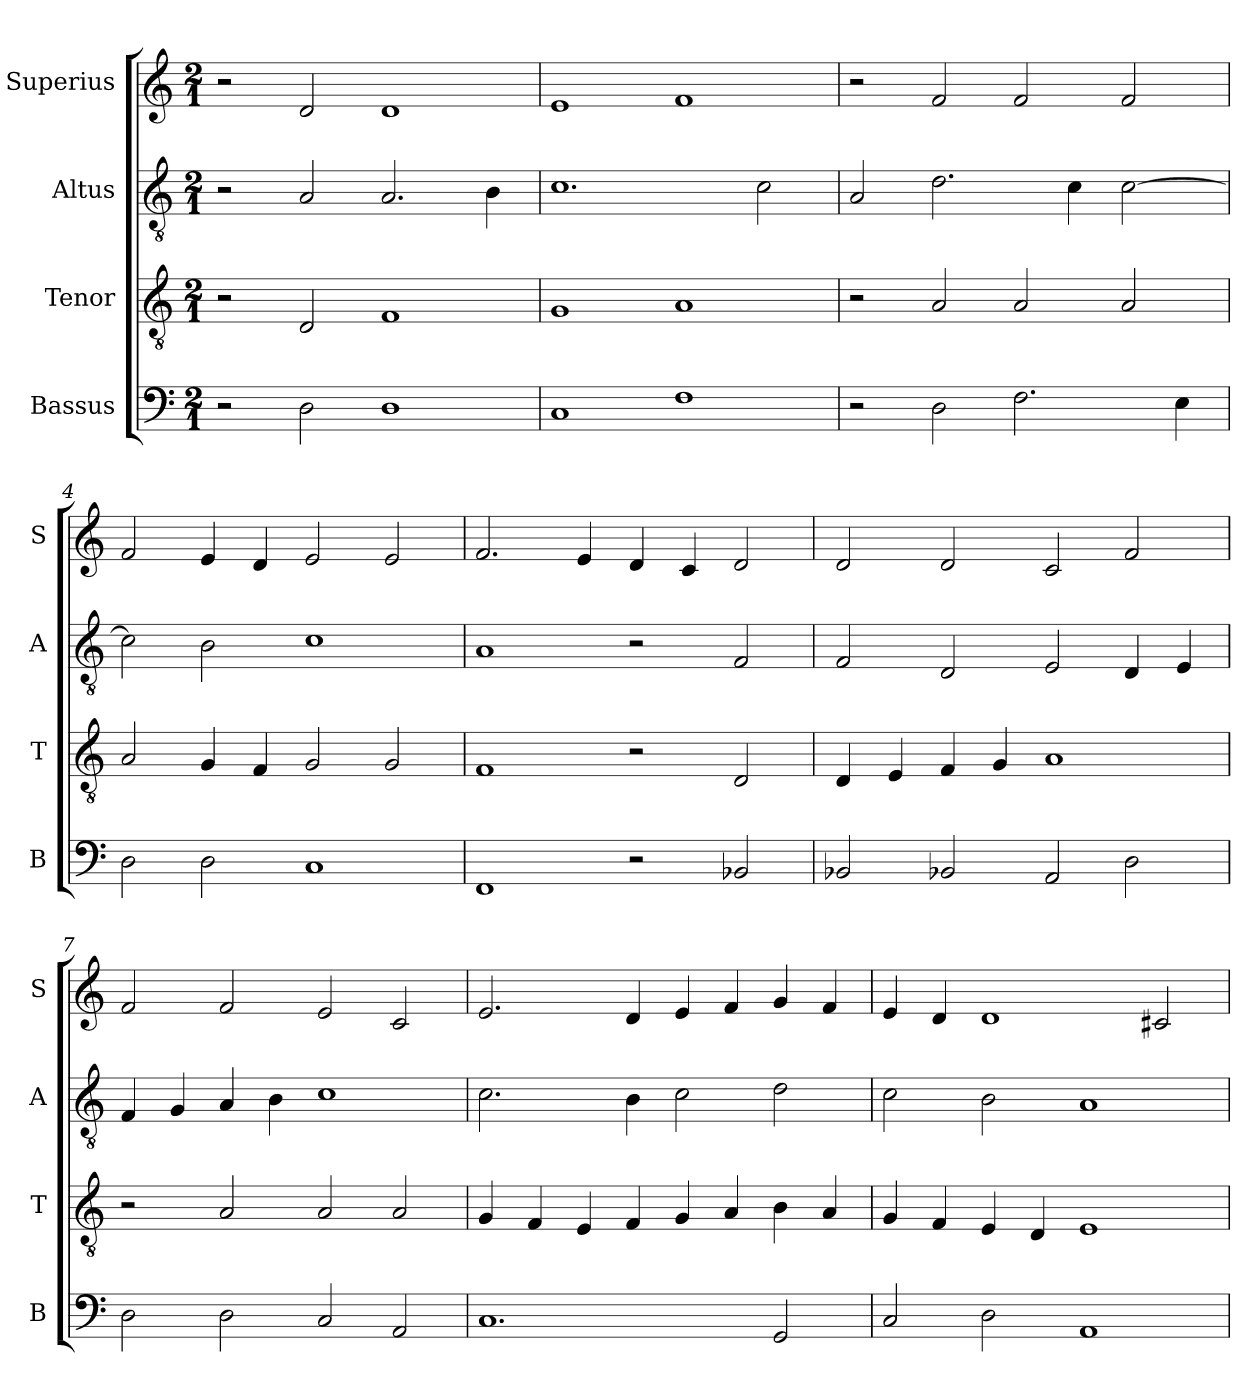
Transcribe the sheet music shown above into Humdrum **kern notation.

**kern	**kern	**kern	**kern
*part4	*part3	*part2	*part1
*staff4	*staff3	*staff2	*staff1
*I"Bassus	*I"Tenor	*I"Altus	*I"Superius
*I'B	*I'T	*I'A	*I'S
*clefF4	*clefGv2	*clefGv2	*clefG2
*k[]	*k[]	*k[]	*k[]
*C:	*C:	*C:	*C:
*M2/1	*M2/1	*M2/1	*M2/1
=1	=1	=1	=1
2r	2r	2r	2r
2D	2D	2A	2d
1D	1F	2.A	1d
.	.	4B	.
=2	=2	=2	=2
1C	1G	1.c	1e
1F	1A	.	1f
.	.	2c	.
=3	=3	=3	=3
2r	2r	2A	2r
2D	2A	2.d	2f
2.F	2A	.	2f
.	.	4c	.
.	2A	[2c	2f
4E	.	.	.
=4	=4	=4	=4
2D	2A	2c]	2f
2D	4G	2B	4e
.	4F	.	4d
1C	2G	1c	2e
.	2G	.	2e
=5	=5	=5	=5
1FF	1F	1A	2.f
.	.	.	4e
2r	2r	2r	4d
.	.	.	4c
2BB-X	2D	2F	2d
=6	=6	=6	=6
2BB-X	4D	2F	2d
.	4E	.	.
2BB-X	4F	2D	2d
.	4G	.	.
2AA	1A	2E	2c
2D	.	4D	2f
.	.	4E	.
=7	=7	=7	=7
2D	2r	4F	2f
.	.	4G	.
2D	2A	4A	2f
.	.	4B	.
2C	2A	1c	2e
2AA	2A	.	2c
=8	=8	=8	=8
1.C	4G	2.c	2.e
.	4F	.	.
.	4E	.	.
.	4F	4B	4d
.	4G	2c	4e
.	4A	.	4f
2GG	4B	2d	4g
.	4A	.	4f
=9	=9	=9	=9
2C	4G	2c	4e
.	4F	.	4d
2D	4E	2B	1d
.	4D	.	.
1AA	1E	1A	.
.	.	.	2c#X
=	=	=	=
*-	*-	*-	*-
